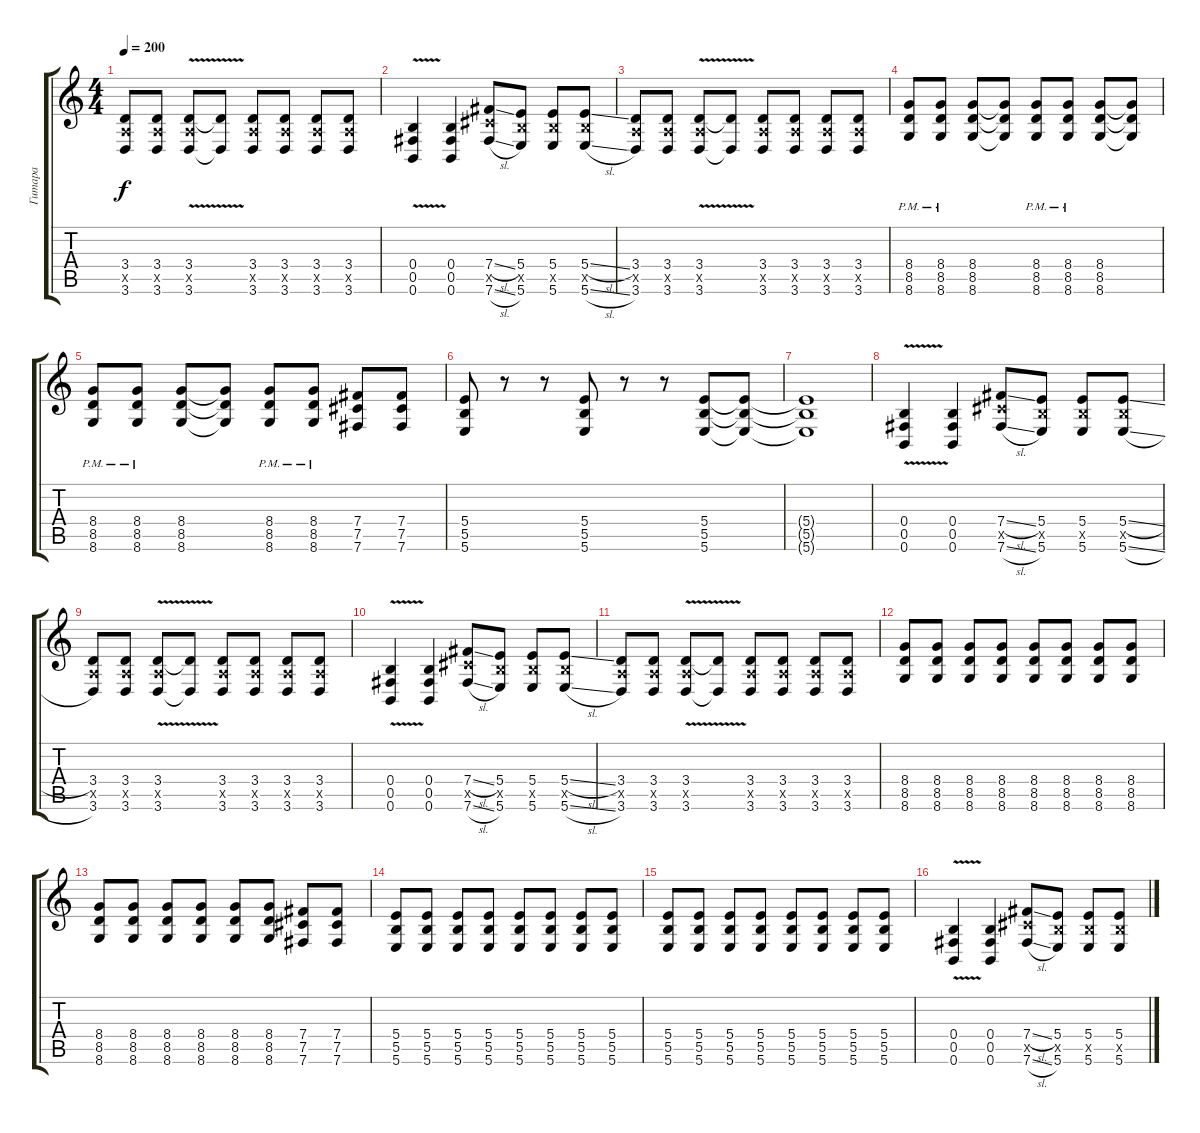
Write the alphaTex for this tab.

\track ("Гитара" "Гитара") {instrument distortionguitar}
\staff {score tabs}
\tuning (Db4 Ab3 E3 B2 Gb2 B1) {hide}
\ts (4 4)
\tempo 200
\clef g2
\ks c
(3.4 3.5{x} 3.6).8{dy f} (3.4 3.5{x} 3.6).8 (3.4{v} 3.5{x} 3.6{v}).8 (3.4{t} 3.6{t}).8 (3.4 3.5{x} 3.6).8 (3.4 3.5{x} 3.6).8 (3.4 3.5{x} 3.6).8 (3.4 3.5{x} 3.6).8 |
(0.4 0.5{v} 0.6).4 (0.4 0.5 0.6).4 (7.4{sl} 7.5{x} 7.6{sl}).8 (5.4 5.5{x} 5.6).8 (5.4 5.5{x} 5.6).8 (5.4{sl} 5.5{x} 5.6{sl}).8 |
(3.4 3.5{x} 3.6).8 (3.4 3.5{x} 3.6).8 (3.4{v} 3.5{x} 3.6{v}).8 (3.4{t} 3.6{t}).8 (3.4 3.5{x} 3.6).8 (3.4 3.5{x} 3.6).8 (3.4 3.5{x} 3.6).8 (3.4 3.5{x} 3.6).8 |
(8.4{pm} 8.5{pm} 8.6{pm}).8 (8.4{pm} 8.5{pm} 8.6{pm}).8 (8.4 8.5 8.6).8 (8.4{t} 8.5{t} 8.6{t}).8 (8.4{pm} 8.5{pm} 8.6{pm}).8 (8.4{pm} 8.5{pm} 8.6{pm}).8 (8.4 8.5 8.6).8 (8.4{t} 8.5{t} 8.6{t}).8 |
(8.4{pm} 8.5{pm} 8.6{pm}).8 (8.4{pm} 8.5 8.6{pm}).8 (8.4 8.5 8.6).8 (8.4{t} 8.5{t} 8.6{t}).8 (8.4{pm} 8.5{pm} 8.6{pm}).8 (8.4{pm} 8.5{pm} 8.6{pm}).8 (7.4 7.5 7.6).8 (7.4 7.5 7.6).8 |
(5.4 5.5 5.6).8 r.8 r.8 (5.4 5.5 5.6).8 r.8 r.8 (5.4 5.5 5.6).8 (5.4{t} 5.5{t} 5.6{t}).8 |
(5.4{t} 5.5{t} 5.6{t}).1 |
(0.4 0.5{v} 0.6).4 (0.4 0.5 0.6).4 (7.4{sl} 7.5{x} 7.6{sl}).8 (5.4 5.5{x} 5.6).8 (5.4 5.5{x} 5.6).8 (5.4{sl} 5.5{x} 5.6{sl}).8 |
(3.4 3.5{x} 3.6).8 (3.4 3.5{x} 3.6).8 (3.4{v} 3.5{x} 3.6{v}).8 (3.4{t} 3.6{t}).8 (3.4 3.5{x} 3.6).8 (3.4 3.5{x} 3.6).8 (3.4 3.5{x} 3.6).8 (3.4 3.5{x} 3.6).8 |
(0.4 0.5{v} 0.6).4 (0.4 0.5 0.6).4 (7.4{sl} 7.5{x} 7.6{sl}).8 (5.4 5.5{x} 5.6).8 (5.4 5.5{x} 5.6).8 (5.4{sl} 5.5{x} 5.6{sl}).8 |
(3.4 3.5{x} 3.6).8 (3.4 3.5{x} 3.6).8 (3.4{v} 3.5{x} 3.6{v}).8 (3.4{t} 3.6{t}).8 (3.4 3.5{x} 3.6).8 (3.4 3.5{x} 3.6).8 (3.4 3.5{x} 3.6).8 (3.4 3.5{x} 3.6).8 |
(8.4 8.5 8.6).8 (8.4 8.5 8.6).8 (8.4 8.5 8.6).8 (8.4 8.5 8.6).8 (8.4 8.5 8.6).8 (8.4 8.5 8.6).8 (8.4 8.5 8.6).8 (8.4 8.5 8.6).8 |
(8.4 8.5 8.6).8 (8.4 8.5 8.6).8 (8.4 8.5 8.6).8 (8.4 8.5 8.6).8 (8.4 8.5 8.6).8 (8.4 8.5 8.6).8 (7.4 7.5 7.6).8 (7.4 7.5 7.6).8 |
(5.4 5.5 5.6).8 (5.4 5.5 5.6).8 (5.4 5.5 5.6).8 (5.4 5.5 5.6).8 (5.4 5.5 5.6).8 (5.4 5.5 5.6).8 (5.4 5.5 5.6).8 (5.4 5.5 5.6).8 |
(5.4 5.5 5.6).8 (5.4 5.5 5.6).8 (5.4 5.5 5.6).8 (5.4 5.5 5.6).8 (5.4 5.5 5.6).8 (5.4 5.5 5.6).8 (5.4 5.5 5.6).8 (5.4 5.5 5.6).8 |
(0.4 0.5{v} 0.6).4 (0.4 0.5 0.6).4 (7.4{sl} 7.5{x} 7.6{sl}).8 (5.4 5.5{x} 5.6).8 (5.4 5.5{x} 5.6).8 (5.4{sl} 5.5{x} 5.6{sl}).8
